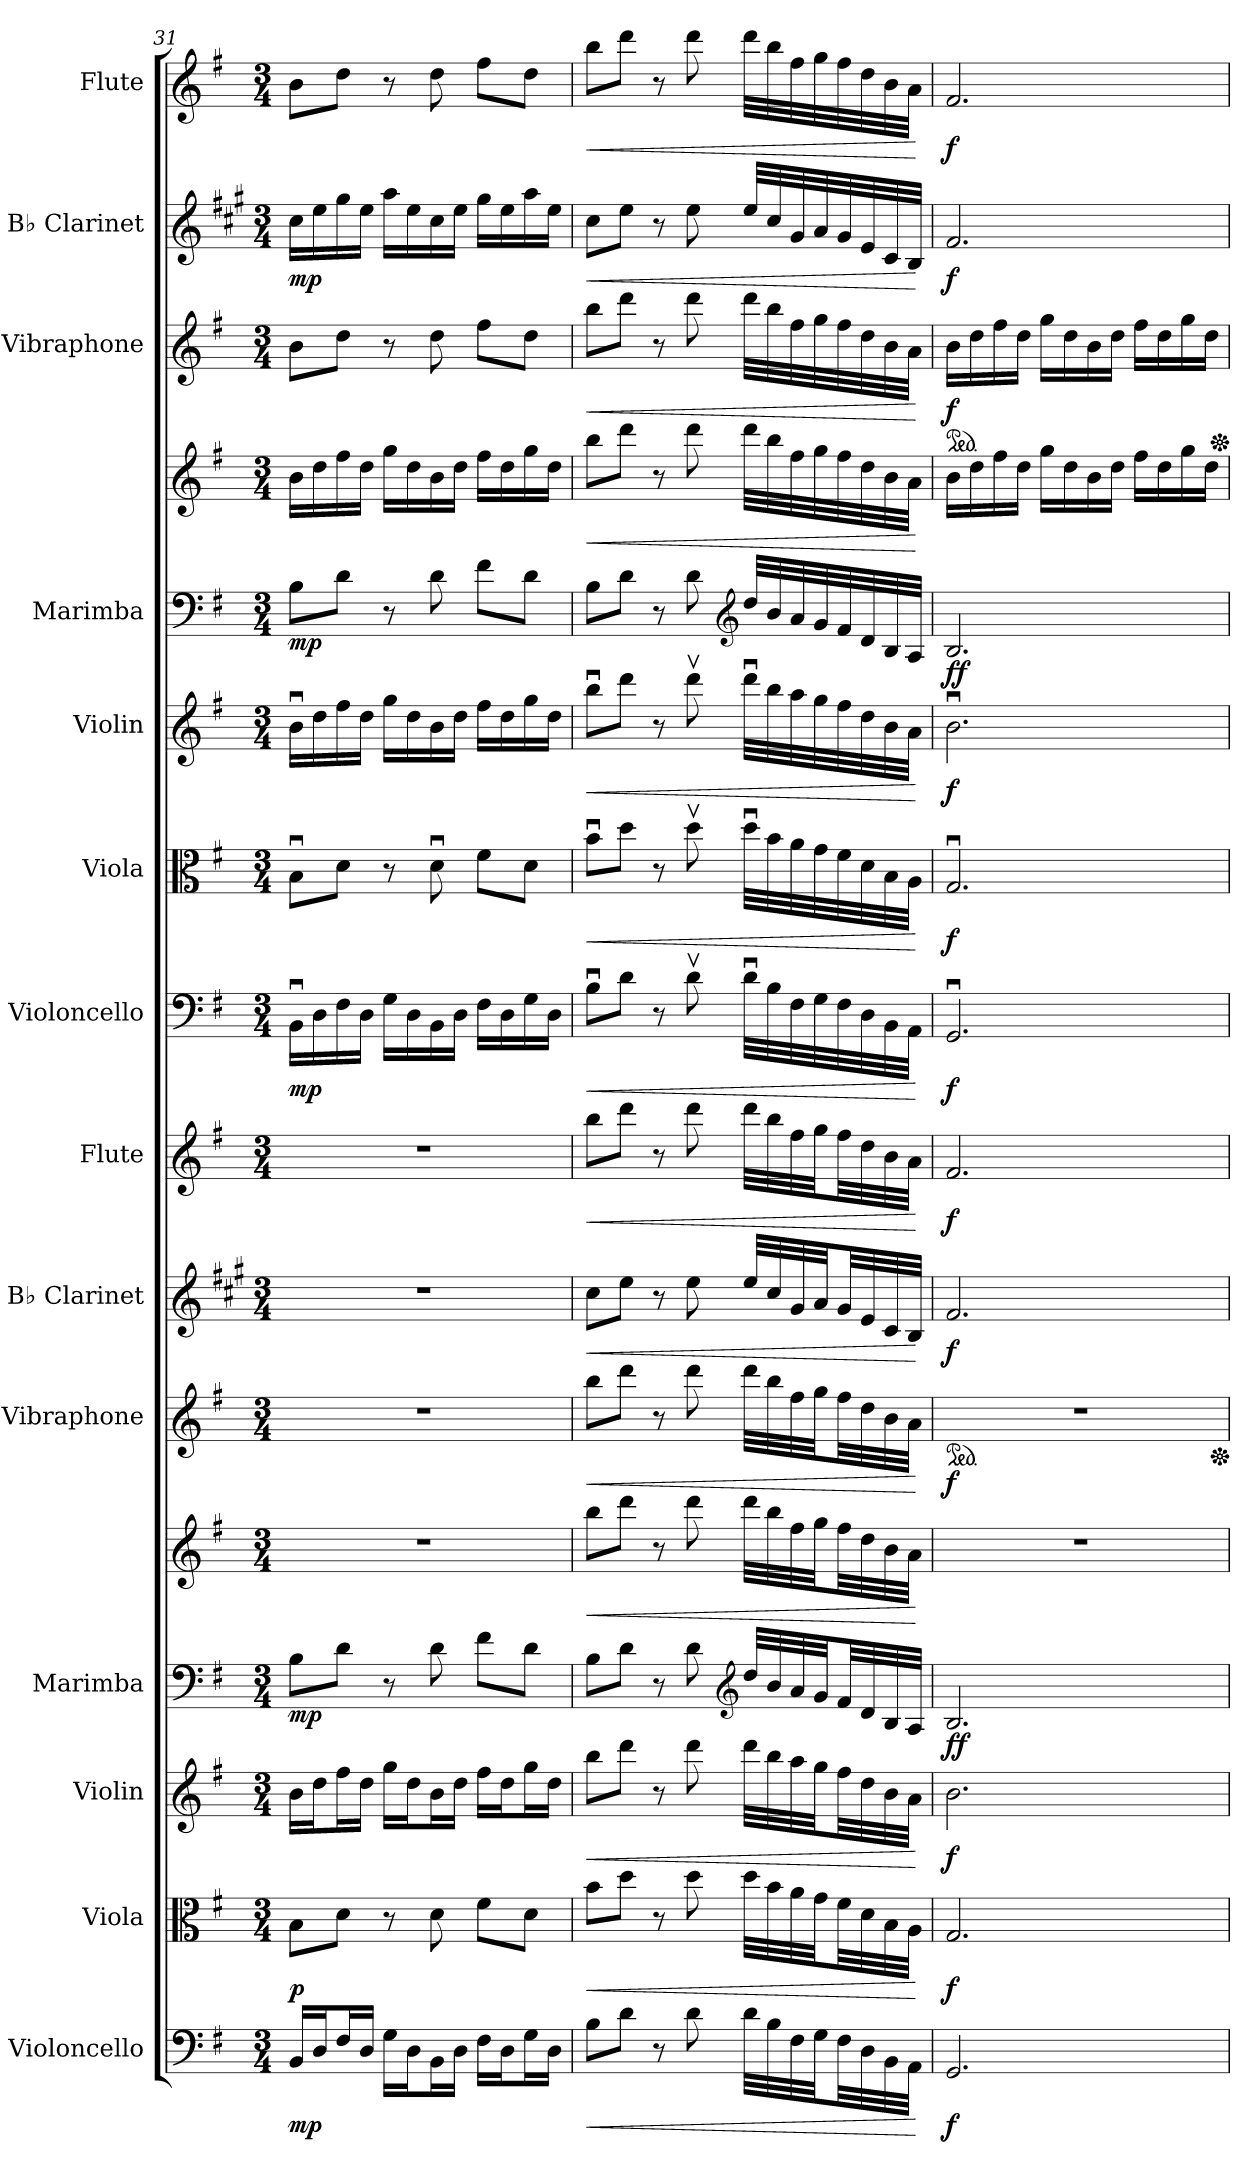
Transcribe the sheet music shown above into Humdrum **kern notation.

**kern	**dynam	**kern	**dynam	**kern	**dynam	**kern	**kern	**dynam	**kern	**dynam	**kern	**dynam	**kern	**dynam	**kern	**dynam	**kern	**dynam	**kern	**dynam	**kern	**kern	**dynam	**kern	**dynam	**kern	**dynam	**kern	**dynam
*part14	*part14	*part13	*part13	*part12	*part12	*part11	*part11	*part11	*part10	*part10	*part9	*part9	*part8	*part8	*part7	*part7	*part6	*part6	*part5	*part5	*part4	*part4	*part4	*part3	*part3	*part2	*part2	*part1	*part1
*staff16	*staff16	*staff15	*staff15	*staff14	*staff14	*staff13	*staff12	*staff12/13	*staff11	*staff11	*staff10	*staff10	*staff9	*staff9	*staff8	*staff8	*staff7	*staff7	*staff6	*staff6	*staff5	*staff4	*staff4/5	*staff3	*staff3	*staff2	*staff2	*staff1	*staff1
*I"Violoncello	*	*I"Viola	*	*I"Violin	*	*I"Marimba	*	*	*I"Vibraphone	*	*I"B♭ Clarinet	*	*I"Flute	*	*I"Violoncello	*	*I"Viola	*	*I"Violin	*	*I"Marimba	*	*	*I"Vibraphone	*	*I"B♭ Clarinet	*	*I"Flute	*
*I'Vc.	*	*I'Vla.	*	*I'Vln.	*	*I'Mrm.	*	*	*I'Vib.	*	*I'B♭ Cl.	*	*I'Fl.	*	*I'Vc.	*	*I'Vla.	*	*I'Vln.	*	*I'Mrm.	*	*	*I'Vib.	*	*I'B♭ Cl.	*	*I'Fl.	*
*clefF4	*	*clefC3	*	*clefG2	*	*clefF4	*clefG2	*	*clefG2	*	*clefG2	*	*clefG2	*	*clefF4	*	*clefC3	*	*clefG2	*	*clefF4	*clefG2	*	*clefG2	*	*clefG2	*	*clefG2	*
*	*	*	*	*	*	*	*	*	*	*	*ITrd1c2	*	*	*	*	*	*	*	*	*	*	*	*	*	*	*ITrd1c2	*	*	*
*k[f#]	*	*k[f#]	*	*k[f#]	*	*k[f#]	*k[f#]	*	*k[f#]	*	*k[f#]	*	*k[f#]	*	*k[f#]	*	*k[f#]	*	*k[f#]	*	*k[f#]	*k[f#]	*	*k[f#]	*	*k[f#]	*	*k[f#]	*
*M3/4	*	*M3/4	*	*M3/4	*	*M3/4	*M3/4	*	*M3/4	*	*M3/4	*	*M3/4	*	*M3/4	*	*M3/4	*	*M3/4	*	*M3/4	*M3/4	*	*M3/4	*	*M3/4	*	*M3/4	*
=31	=31	=31	=31	=31	=31	=31	=31	=31	=31	=31	=31	=31	=31	=31	=31	=31	=31	=31	=31	=31	=31	=31	=31	=31	=31	=31	=31	=31	=31
!	!LO:DY:b	!	!LO:DY:b	!	!	!	!	!LO:DY:b=2	!	!	!	!	!	!	!	!LO:DY:b	!	!	!	!	!	!	!LO:DY:b=2	!	!	!	!LO:DY:b	!	!
16BB/LL	mp	8B\L	p	16b\LL	.	8B\L	2.r	mp	2.r	.	2.r	.	2.r	.	16BBu\LL	mp	8Bu\L	.	16bu\LL	.	8B\L	16b\LL	mp	8b\L	.	16b\LL	mp	8b\L	.
16D/J	.	.	.	16dd\J	.	.	.	.	.	.	.	.	.	.	16D\	.	.	.	16dd\	.	.	16dd\	.	.	.	16dd\	.	.	.
16F#/L	.	8d\J	.	16ff#\L	.	8d\J	.	.	.	.	.	.	.	.	16F#\	.	8d\J	.	16ff#\	.	8d\J	16ff#\	.	8dd\J	.	16ff#\	.	8dd\J	.
16D/JJ	.	.	.	16dd\JJ	.	.	.	.	.	.	.	.	.	.	16D\JJ	.	.	.	16dd\JJ	.	.	16dd\JJ	.	.	.	16dd\JJ	.	.	.
16G\LL	.	8r	.	16gg\LL	.	8r	.	.	.	.	.	.	.	.	16G\LL	.	8r	.	16gg\LL	.	8r	16gg\LL	.	8r	.	16gg\LL	.	8r	.
16D\J	.	.	.	16dd\J	.	.	.	.	.	.	.	.	.	.	16D\	.	.	.	16dd\	.	.	16dd\	.	.	.	16dd\	.	.	.
16BB\L	.	8d\	.	16b\L	.	8d\	.	.	.	.	.	.	.	.	16BB\	.	8du\	.	16b\	.	8d\	16b\	.	8dd\	.	16b\	.	8dd\	.
16D\JJ	.	.	.	16dd\JJ	.	.	.	.	.	.	.	.	.	.	16D\JJ	.	.	.	16dd\JJ	.	.	16dd\JJ	.	.	.	16dd\JJ	.	.	.
16F#\LL	.	8f#\L	.	16ff#\LL	.	8f#\L	.	.	.	.	.	.	.	.	16F#\LL	.	8f#\L	.	16ff#\LL	.	8f#\L	16ff#\LL	.	8ff#\L	.	16ff#\LL	.	8ff#\L	.
16D\J	.	.	.	16dd\J	.	.	.	.	.	.	.	.	.	.	16D\	.	.	.	16dd\	.	.	16dd\	.	.	.	16dd\	.	.	.
16G\L	.	8d\J	.	16gg\L	.	8d\J	.	.	.	.	.	.	.	.	16G\	.	8d\J	.	16gg\	.	8d\J	16gg\	.	8dd\J	.	16gg\	.	8dd\J	.
16D\JJ	.	.	.	16dd\JJ	.	.	.	.	.	.	.	.	.	.	16D\JJ	.	.	.	16dd\JJ	.	.	16dd\JJ	.	.	.	16dd\JJ	.	.	.
=32	=32	=32	=32	=32	=32	=32	=32	=32	=32	=32	=32	=32	=32	=32	=32	=32	=32	=32	=32	=32	=32	=32	=32	=32	=32	=32	=32	=32	=32
!	!LO:HP:b	!	!LO:HP:b	!	!LO:HP:b	!	!	!LO:HP:b	!	!LO:HP:b	!	!LO:HP:b	!	!LO:HP:b	!	!LO:HP:b	!	!LO:HP:b	!	!LO:HP:b	!	!	!LO:HP:b	!	!LO:HP:b	!	!LO:HP:b	!	!LO:HP:b
8B\L	<	8b\L	<	8bb\L	<	8B\L	8bb\L	<	8bb\L	<	8b\L	<	8bb\L	<	8Bu\L	<	8bu\L	<	8bbu\L	<	8B\L	8bb\L	<	8bb\L	<	8b\L	<	8bb\L	<
8d\J	.	8dd\J	.	8ddd\J	.	8d\J	8ddd\J	.	8ddd\J	.	8dd\J	.	8ddd\J	.	8d\J	.	8dd\J	.	8ddd\J	.	8d\J	8ddd\J	.	8ddd\J	.	8dd\J	.	8ddd\J	.
8r	.	8r	.	8r	.	8r	8r	.	8r	.	8r	.	8r	.	8r	.	8r	.	8r	.	8r	8r	.	8r	.	8r	.	8r	.
8d\	.	8dd\	.	8ddd\	.	8d\	8ddd\	.	8ddd\	.	8dd\	.	8ddd\	.	8dv\	.	8ddv\	.	8dddv\	.	8d\	8ddd\	.	8ddd\	.	8dd\	.	8ddd\	.
*	*	*	*	*	*	*clefG2	*	*	*	*	*	*	*	*	*	*	*	*	*	*	*clefG2	*	*	*	*	*	*	*	*
32d\LLL	.	32dd\LLL	.	32ddd\LLL	.	32dd/LLL	32ddd\LLL	.	32ddd\LLL	.	32dd/LLL	.	32ddd\LLL	.	32du\LLL	.	32ddu\LLL	.	32dddu\LLL	.	32dd/LLL	32ddd\LLL	.	32ddd\LLL	.	32dd/LLL	.	32ddd\LLL	.
32B\	.	32b\	.	32bb\	.	32b/	32bb\	.	32bb\	.	32b/	.	32bb\	.	32B\	.	32b\	.	32bb\	.	32b/	32bb\	.	32bb\	.	32b/	.	32bb\	.
32F#\	.	32a\	.	32aa\	.	32a/	32ff#\	.	32ff#\	.	32f#/	.	32ff#\	.	32F#\	.	32a\	.	32aa\	.	32a/	32ff#\	.	32ff#\	.	32f#/	.	32ff#\	.
32G\JJ	.	32g\JJ	.	32gg\JJ	.	32g/JJ	32gg\JJ	.	32gg\JJ	.	32g/JJ	.	32gg\JJ	.	32G\	.	32g\	.	32gg\	.	32g/	32gg\	.	32gg\	.	32g/	.	32gg\	.
32F#\LL	.	32f#\LL	.	32ff#\LL	.	32f#/LL	32ff#\LL	.	32ff#\LL	.	32f#/LL	.	32ff#\LL	.	32F#\	.	32f#\	.	32ff#\	.	32f#/	32ff#\	.	32ff#\	.	32f#/	.	32ff#\	.
32D\	.	32d\	.	32dd\	.	32d/	32dd\	.	32dd\	.	32d/	.	32dd\	.	32D\	.	32d\	.	32dd\	.	32d/	32dd\	.	32dd\	.	32d/	.	32dd\	.
32BB\	.	32B\	.	32b\	.	32B/	32b\	.	32b\	.	32B/	.	32b\	.	32BB\	.	32B\	.	32b\	.	32B/	32b\	.	32b\	.	32B/	.	32b\	.
32AA\JJJ	.	32A\JJJ	.	32a\JJJ	.	32A/JJJ	32a\JJJ	.	32a\JJJ	.	32A/JJJ	.	32a\JJJ	.	32AA\JJJ	.	32A\JJJ	.	32a\JJJ	.	32A/JJJ	32a\JJJ	.	32a\JJJ	.	32A/JJJ	.	32a\JJJ	.
.	[	.	[	.	[	.	.	[	.	[	.	[	.	[	.	[	.	[	.	[	.	.	[	.	[	.	[	.	[
!!LO:PB:g=z
=33	=33	=33	=33	=33	=33	=33	=33	=33	=33	=33	=33	=33	=33	=33	=33	=33	=33	=33	=33	=33	=33	=33	=33	=33	=33	=33	=33	=33	=33
*	*	*	*	*	*	*	*	*	*ped	*	*	*	*	*	*	*	*	*	*	*	*	*	*	*	*	*	*	*	*
*	*	*	*	*	*	*	*	*	*	*	*	*	*	*	*	*	*	*	*	*	*	*	*	*ped	*	*	*	*	*
!	!LO:DY:b	!	!LO:DY:b	!	!LO:DY:b	!	!	!LO:DY:b=2	!	!	!	!	!	!	!	!	!	!	!	!	!	!	!	!	!	!	!	!	!
!	!	!	!	!	!	!	!	!LO:DY:n=1:b	!	!LO:DY:b	!	!LO:DY:b	!	!LO:DY:b	!	!LO:DY:b	!	!LO:DY:b	!	!LO:DY:b	!	!	!LO:DY:b=2	!	!	!	!	!	!
!	!	!	!	!	!	!	!	!	!	!	!	!	!	!	!	!	!	!	!	!	!	!	!LO:DY:n=1:b	!	!LO:DY:b	!	!LO:DY:b	!	!LO:DY:b
2.GG/	f	2.G/	f	2.b\	f	2.B/	2.r	f f	2.r	f	2.e/	f	2.f#/	f	2.GGu/	f	2.Gu/	f	2.bu\	f	2.B/	16b\LL	f f	16b\LL	f	2.e/	f	2.f#/	f
.	.	.	.	.	.	.	.	.	.	.	.	.	.	.	.	.	.	.	.	.	.	16dd\	.	16dd\	.	.	.	.	.
.	.	.	.	.	.	.	.	.	.	.	.	.	.	.	.	.	.	.	.	.	.	16ff#\	.	16ff#\	.	.	.	.	.
.	.	.	.	.	.	.	.	.	.	.	.	.	.	.	.	.	.	.	.	.	.	16dd\JJ	.	16dd\JJ	.	.	.	.	.
.	.	.	.	.	.	.	.	.	.	.	.	.	.	.	.	.	.	.	.	.	.	16gg\LL	.	16gg\LL	.	.	.	.	.
.	.	.	.	.	.	.	.	.	.	.	.	.	.	.	.	.	.	.	.	.	.	16dd\	.	16dd\	.	.	.	.	.
.	.	.	.	.	.	.	.	.	.	.	.	.	.	.	.	.	.	.	.	.	.	16b\	.	16b\	.	.	.	.	.
.	.	.	.	.	.	.	.	.	.	.	.	.	.	.	.	.	.	.	.	.	.	16dd\JJ	.	16dd\JJ	.	.	.	.	.
.	.	.	.	.	.	.	.	.	.	.	.	.	.	.	.	.	.	.	.	.	.	16ff#\LL	.	16ff#\LL	.	.	.	.	.
.	.	.	.	.	.	.	.	.	.	.	.	.	.	.	.	.	.	.	.	.	.	16dd\	.	16dd\	.	.	.	.	.
.	.	.	.	.	.	.	.	.	.	.	.	.	.	.	.	.	.	.	.	.	.	16gg\	.	16gg\	.	.	.	.	.
.	.	.	.	.	.	.	.	.	.	.	.	.	.	.	.	.	.	.	.	.	.	16dd\JJ	.	16dd\JJ	.	.	.	.	.
*	*	*	*	*	*	*	*	*	*Xped	*	*	*	*	*	*	*	*	*	*	*	*	*	*	*	*	*	*	*	*
*	*	*	*	*	*	*	*	*	*	*	*	*	*	*	*	*	*	*	*	*	*	*	*	*Xped	*	*	*	*	*
=	=	=	=	=	=	=	=	=	=	=	=	=	=	=	=	=	=	=	=	=	=	=	=	=	=	=	=	=	=
*-	*-	*-	*-	*-	*-	*-	*-	*-	*-	*-	*-	*-	*-	*-	*-	*-	*-	*-	*-	*-	*-	*-	*-	*-	*-	*-	*-	*-	*-
